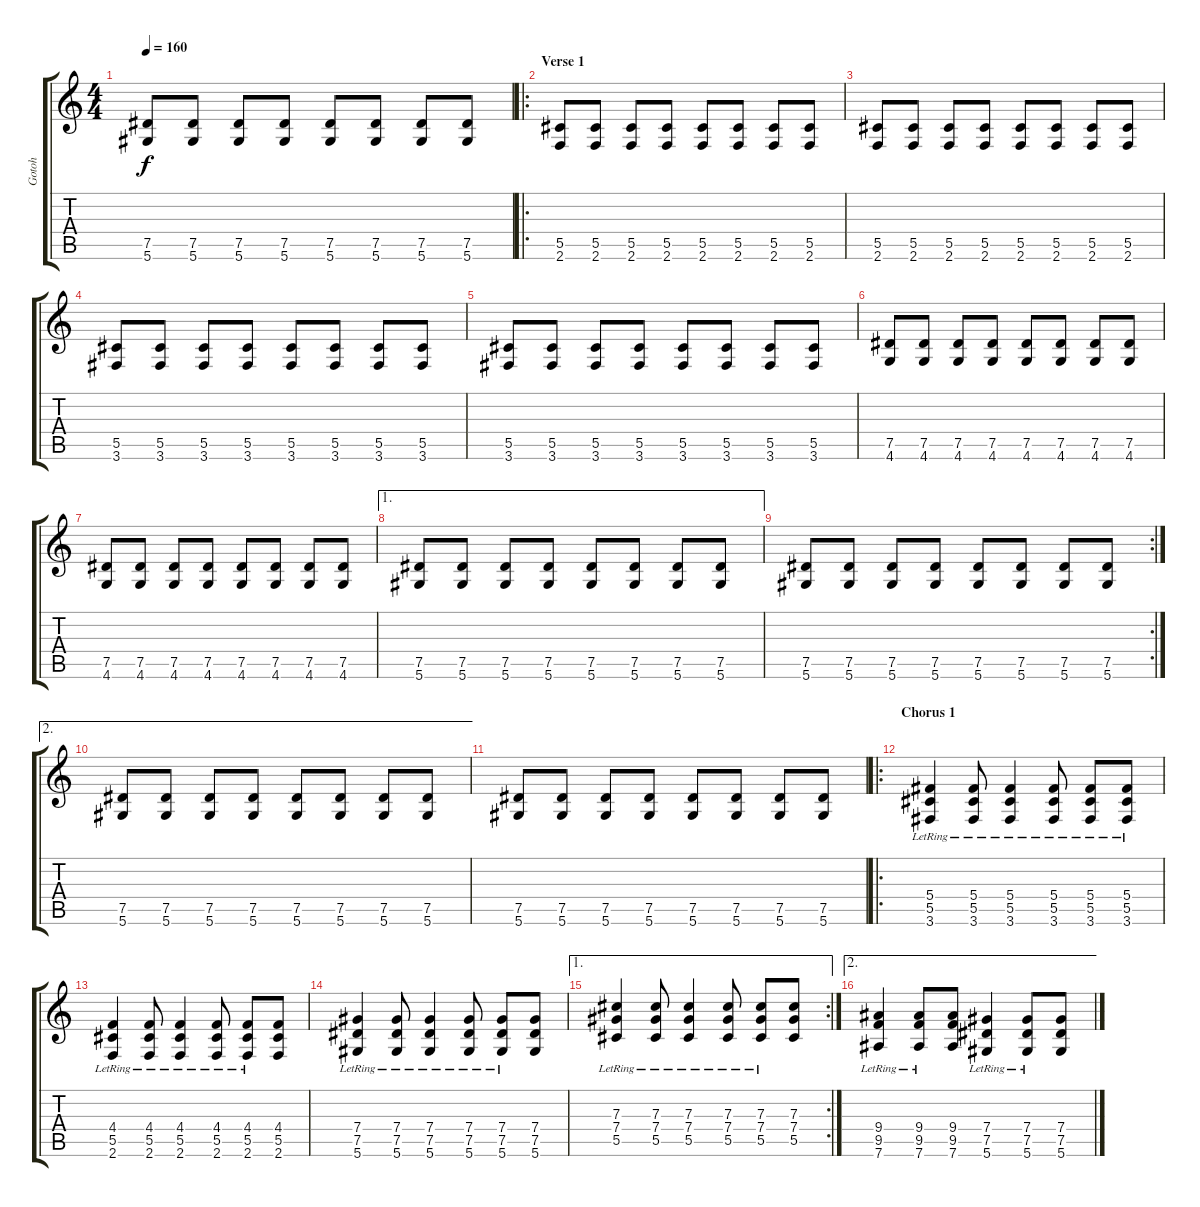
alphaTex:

\track ("Gotoh" "Gotoh") {instrument distortionguitar}
\staff {score tabs}
\tuning (Eb4 Bb3 Gb3 Db3 Ab2 Eb2) {hide}
\ts (4 4)
\tempo 160
\clef g2
\ks c
(7.5 5.6).8{dy f} (7.5 5.6).8 (7.5 5.6).8 (7.5 5.6).8 (7.5 5.6).8 (7.5 5.6).8 (7.5 5.6).8 (7.5 5.6).8 |
\ro
\section ("" "Verse 1")
(5.5 2.6).8 (5.5 2.6).8 (5.5 2.6).8 (5.5 2.6).8 (5.5 2.6).8 (5.5 2.6).8 (5.5 2.6).8 (5.5 2.6).8 |
(5.5 2.6).8 (5.5 2.6).8 (5.5 2.6).8 (5.5 2.6).8 (5.5 2.6).8 (5.5 2.6).8 (5.5 2.6).8 (5.5 2.6).8 |
(5.5 3.6).8 (5.5 3.6).8 (5.5 3.6).8 (5.5 3.6).8 (5.5 3.6).8 (5.5 3.6).8 (5.5 3.6).8 (5.5 3.6).8 |
(5.5 3.6).8 (5.5 3.6).8 (5.5 3.6).8 (5.5 3.6).8 (5.5 3.6).8 (5.5 3.6).8 (5.5 3.6).8 (5.5 3.6).8 |
(7.5 4.6).8 (7.5 4.6).8 (7.5 4.6).8 (7.5 4.6).8 (7.5 4.6).8 (7.5 4.6).8 (7.5 4.6).8 (7.5 4.6).8 |
(7.5 4.6).8 (7.5 4.6).8 (7.5 4.6).8 (7.5 4.6).8 (7.5 4.6).8 (7.5 4.6).8 (7.5 4.6).8 (7.5 4.6).8 |
\ae 1
(7.5 5.6).8 (7.5 5.6).8 (7.5 5.6).8 (7.5 5.6).8 (7.5 5.6).8 (7.5 5.6).8 (7.5 5.6).8 (7.5 5.6).8 |
\rc 2
(7.5 5.6).8 (7.5 5.6).8 (7.5 5.6).8 (7.5 5.6).8 (7.5 5.6).8 (7.5 5.6).8 (7.5 5.6).8 (7.5 5.6).8 |
\ae 2
(7.5 5.6).8 (7.5 5.6).8 (7.5 5.6).8 (7.5 5.6).8 (7.5 5.6).8 (7.5 5.6).8 (7.5 5.6).8 (7.5 5.6).8 |
(7.5 5.6).8 (7.5 5.6).8 (7.5 5.6).8 (7.5 5.6).8 (7.5 5.6).8 (7.5 5.6).8 (7.5 5.6).8 (7.5 5.6).8 |
\ro
\section ("" "Chorus 1")
(5.4{lr} 5.5{lr} 3.6{lr}).4 (5.4{lr} 5.5{lr} 3.6{lr}).8 (5.4{lr} 5.5{lr} 3.6{lr}).4 (5.4{lr} 5.5{lr} 3.6{lr}).8 (5.4{lr} 5.5{lr} 3.6{lr}).8 (5.4 5.5{lr} 3.6).8 |
(4.4{lr} 5.5{lr} 2.6{lr}).4 (4.4{lr} 5.5{lr} 2.6{lr}).8 (4.4{lr} 5.5{lr} 2.6{lr}).4 (4.4{lr} 5.5{lr} 2.6{lr}).8 (4.4{lr} 5.5{lr} 2.6{lr}).8 (4.4 5.5 2.6).8 |
(7.4{lr} 7.5{lr} 5.6{lr}).4 (7.4{lr} 7.5{lr} 5.6{lr}).8 (7.4{lr} 7.5{lr} 5.6{lr}).4 (7.4{lr} 7.5{lr} 5.6{lr}).8 (7.4{lr} 7.5{lr} 5.6{lr}).8 (7.4 7.5 5.6).8 |
\ae 1
\rc 2
(7.3{lr} 7.4{lr} 5.5{lr}).4 (7.3{lr} 7.4{lr} 5.5{lr}).8 (7.3{lr} 7.4{lr} 5.5{lr}).4 (7.3{lr} 7.4{lr} 5.5{lr}).8 (7.3{lr} 7.4{lr} 5.5{lr}).8 (7.3 7.4 5.5).8 |
\ae 2
(9.4{lr} 9.5{lr} 7.6{lr}).4 (9.4{lr} 9.5{lr} 7.6{lr}).8 (9.4 9.5 7.6).8 (7.4{lr} 7.5{lr} 5.6{lr}).4 (7.4{lr} 7.5{lr} 5.6{lr}).8 (7.4 7.5 5.6).8
